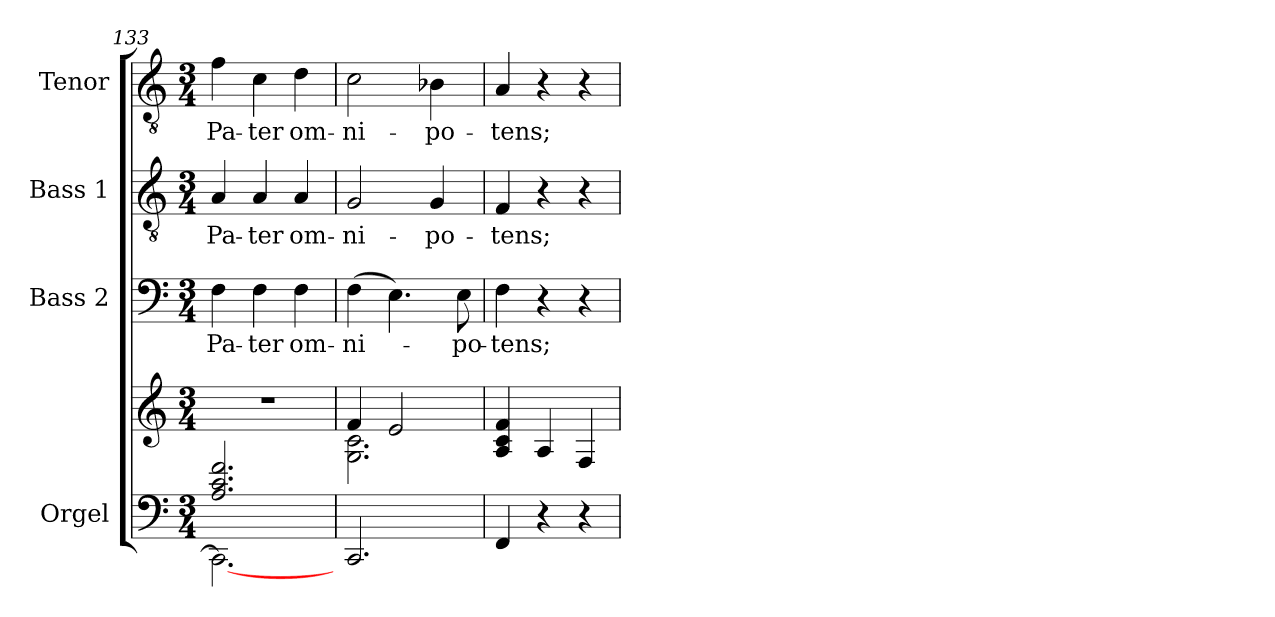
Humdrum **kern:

**kern	**kern	**kern	**text	**kern	**text	**kern	**text
*part4	*part4	*part3	*part3	*part2	*part2	*part1	*part1
*staff5	*staff4	*staff3	*staff3	*staff2	*staff2	*staff1	*staff1
*I"Orgel	*	*I"Bass 2	*	*I"Bass 1	*	*I"Tenor	*
*I'Org.	*	*I'B. 2	*	*I'B. 1	*	*I'T.	*
*clefF4	*clefG2	*clefF4	*	*clefGv2	*	*clefGv2	*
*k[]	*k[]	*k[]	*	*k[]	*	*k[]	*
*C:	*C:	*C:	*	*C:	*	*C:	*
*M3/4	*M3/4	*M3/4	*	*M3/4	*	*M3/4	*
=133	=133	=133	=133	=133	=133	=133	=133
*^	*	*	*	*	*	*	*
!	!	!	!	!LO:LY:b	!	!LO:LY:b	!	!LO:LY:b
2.A/ 2.c/ 2.f/	2.CC\_	2.r	4F\	Pa-	4A/	Pa-	4f\	Pa-
!	!	!	!	!LO:LY:b	!	!LO:LY:b	!	!LO:LY:b
.	.	.	4F\	-ter	4A/	-ter	4c\	-ter
!	!	!	!	!LO:LY:b	!	!LO:LY:b	!	!LO:LY:b
.	.	.	4F\	om-	4A/	om-	4d\	om-
*v	*v	*	*	*	*	*	*	*
=134	=134	=134	=134	=134	=134	=134	=134
*	*^	*	*	*	*	*	*
!	!	!	!	!LO:LY:b	!	!LO:LY:b	!	!LO:LY:b
2.CC/	4f/	2.G\ 2.c\	(>4F\	-ni-	2G/	-ni-	2c\	-ni-
.	2e/	.	4.E\)	.	.	.	.	.
!	!	!	!	!	!	!LO:LY:b	!	!LO:LY:b
.	.	.	.	.	4G/	-po-	4B-X\	-po-
!	!	!	!	!LO:LY:b	!	!	!	!
.	.	.	8E\	-po-	.	.	.	.
*	*v	*v	*	*	*	*	*	*
=135	=135	=135	=135	=135	=135	=135	=135
!	!	!	!LO:LY:b	!	!LO:LY:b	!	!LO:LY:b
4FF/	4A/ 4c/ 4f/	4F\	-tens;	4F/	-tens;	4A/	-tens;
4r	4A/	4r	.	4r	.	4r	.
4r	4F/	4r	.	4r	.	4r	.
=	=	=	=	=	=	=	=
*-	*-	*-	*-	*-	*-	*-	*-
